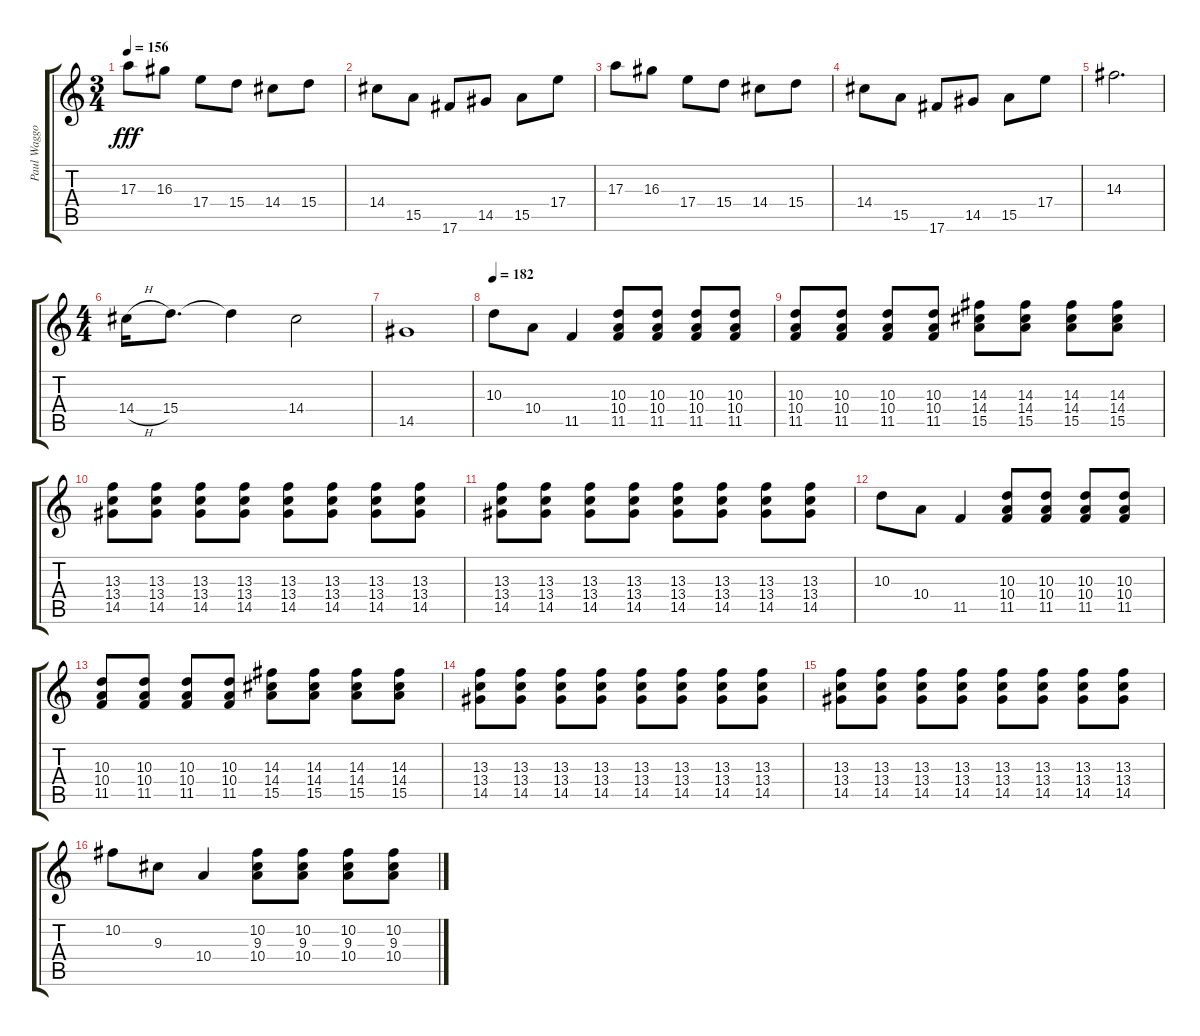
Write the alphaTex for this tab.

\track ("Paul Waggoner" "Paul Waggo") {instrument distortionguitar}
\staff {score tabs}
\tuning (Db4 Ab3 E3 B2 Gb2 Db2) {hide}
\ts (3 4)
\tempo 156
\clef g2
\ks c
17.3.8{dy fff} 16.3.8 17.4.8 15.4.8 14.4.8 15.4.8 |
14.4.8 15.5.8 17.6.8 14.5.8 15.5.8 17.4.8 |
17.3.8 16.3.8 17.4.8 15.4.8 14.4.8 15.4.8 |
14.4.8 15.5.8 17.6.8 14.5.8 15.5.8 17.4.8 |
14.3.2{d} |
\ts (4 4)
14.4{h}.16 15.4.8{d} 15.4{t}.4 14.4.2 |
14.5.1 |
\tempo 182
10.3.8 10.4.8 11.5.4 (10.3 10.4 11.5).8 (10.3 10.4 11.5).8 (10.3 10.4 11.5).8 (10.3 10.4 11.5).8 |
(10.3 10.4 11.5).8 (10.3 10.4 11.5).8 (10.3 10.4 11.5).8 (10.3 10.4 11.5).8 (14.3 14.4 15.5).8 (14.3 14.4 15.5).8 (14.3 14.4 15.5).8 (14.3 14.4 15.5).8 |
(13.3 13.4 14.5).8 (13.3 13.4 14.5).8 (13.3 13.4 14.5).8 (13.3 13.4 14.5).8 (13.3 13.4 14.5).8 (13.3 13.4 14.5).8 (13.3 13.4 14.5).8 (13.3 13.4 14.5).8 |
(13.3 13.4 14.5).8 (13.3 13.4 14.5).8 (13.3 13.4 14.5).8 (13.3 13.4 14.5).8 (13.3 13.4 14.5).8 (13.3 13.4 14.5).8 (13.3 13.4 14.5).8 (13.3 13.4 14.5).8 |
10.3.8 10.4.8 11.5.4 (10.3 10.4 11.5).8 (10.3 10.4 11.5).8 (10.3 10.4 11.5).8 (10.3 10.4 11.5).8 |
(10.3 10.4 11.5).8 (10.3 10.4 11.5).8 (10.3 10.4 11.5).8 (10.3 10.4 11.5).8 (14.3 14.4 15.5).8 (14.3 14.4 15.5).8 (14.3 14.4 15.5).8 (14.3 14.4 15.5).8 |
(13.3 13.4 14.5).8 (13.3 13.4 14.5).8 (13.3 13.4 14.5).8 (13.3 13.4 14.5).8 (13.3 13.4 14.5).8 (13.3 13.4 14.5).8 (13.3 13.4 14.5).8 (13.3 13.4 14.5).8 |
(13.3 13.4 14.5).8 (13.3 13.4 14.5).8 (13.3 13.4 14.5).8 (13.3 13.4 14.5).8 (13.3 13.4 14.5).8 (13.3 13.4 14.5).8 (13.3 13.4 14.5).8 (13.3 13.4 14.5).8 |
10.2.8 9.3.8 10.4.4 (10.2 9.3 10.4).8 (10.2 9.3 10.4).8 (10.2 9.3 10.4).8 (10.2 9.3 10.4).8
